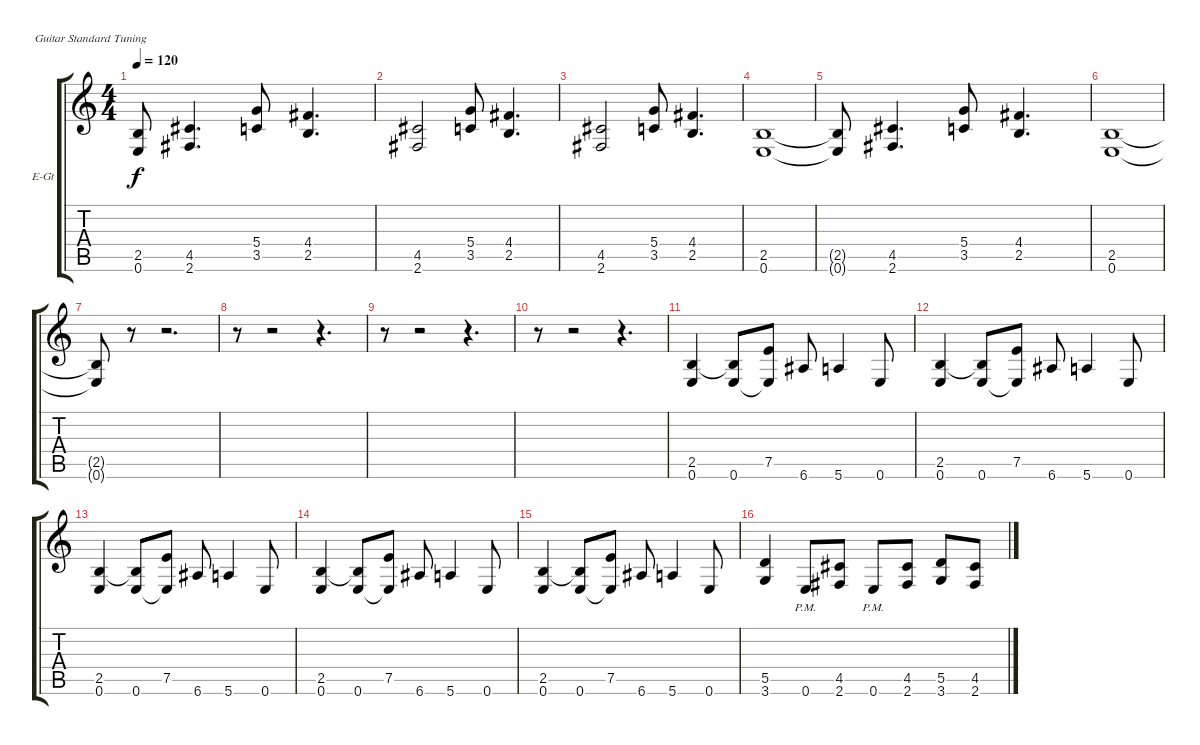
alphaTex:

\bracketExtendMode groupsimilarinstruments
\firstSystemTrackNameOrientation horizontal
\otherSystemsTrackNameOrientation horizontal
\track ("James Rythm 2" "E-Gt") {instrument distortionguitar}
\staff {score tabs}
\tuning (E4 B3 G3 D3 A2 E2)
\ts (4 4)
\tempo 120
\clef g2
\ks c
(2.5{t} 0.6{t}).8{dy f} (4.5 2.6).4{d} (5.4 3.5).8 (4.4 2.5).4{d} |
(4.5 2.6).2 (5.4 3.5).8 (4.4 2.5).4{d} |
(4.5 2.6).2 (5.4 3.5).8 (4.4 2.5).4{d} |
(2.5 0.6).1 |
(2.5{t} 0.6{t}).8 (4.5 2.6).4{d} (5.4 3.5).8 (4.4 2.5).4{d} |
(2.5 0.6).1 |
(2.5{t} 0.6{t}).8 r.8 r.2{d} |
r.8 r.2 r.4{d} |
r.8 r.2 r.4{d} |
r.8 r.2 r.4{d} |
(2.5 0.6).4 (2.5{t} 0.6).8 (7.5 0.6{t}).8 6.6.8 5.6.4 0.6.8 |
(2.5 0.6).4 (2.5{t} 0.6).8 (7.5 0.6{t}).8 6.6.8 5.6.4 0.6.8 |
(2.5 0.6).4 (2.5{t} 0.6).8 (7.5 0.6{t}).8 6.6.8 5.6.4 0.6.8 |
(2.5 0.6).4 (2.5{t} 0.6).8 (7.5 0.6{t}).8 6.6.8 5.6.4 0.6.8 |
(2.5 0.6).4 (2.5{t} 0.6).8 (7.5 0.6{t}).8 6.6.8 5.6.4 0.6.8 |
(5.5 3.6).4 0.6{pm}.8 (4.5 2.6).8 0.6{pm}.8 (4.5 2.6).8 (5.5 3.6).8 (4.5 2.6).8
